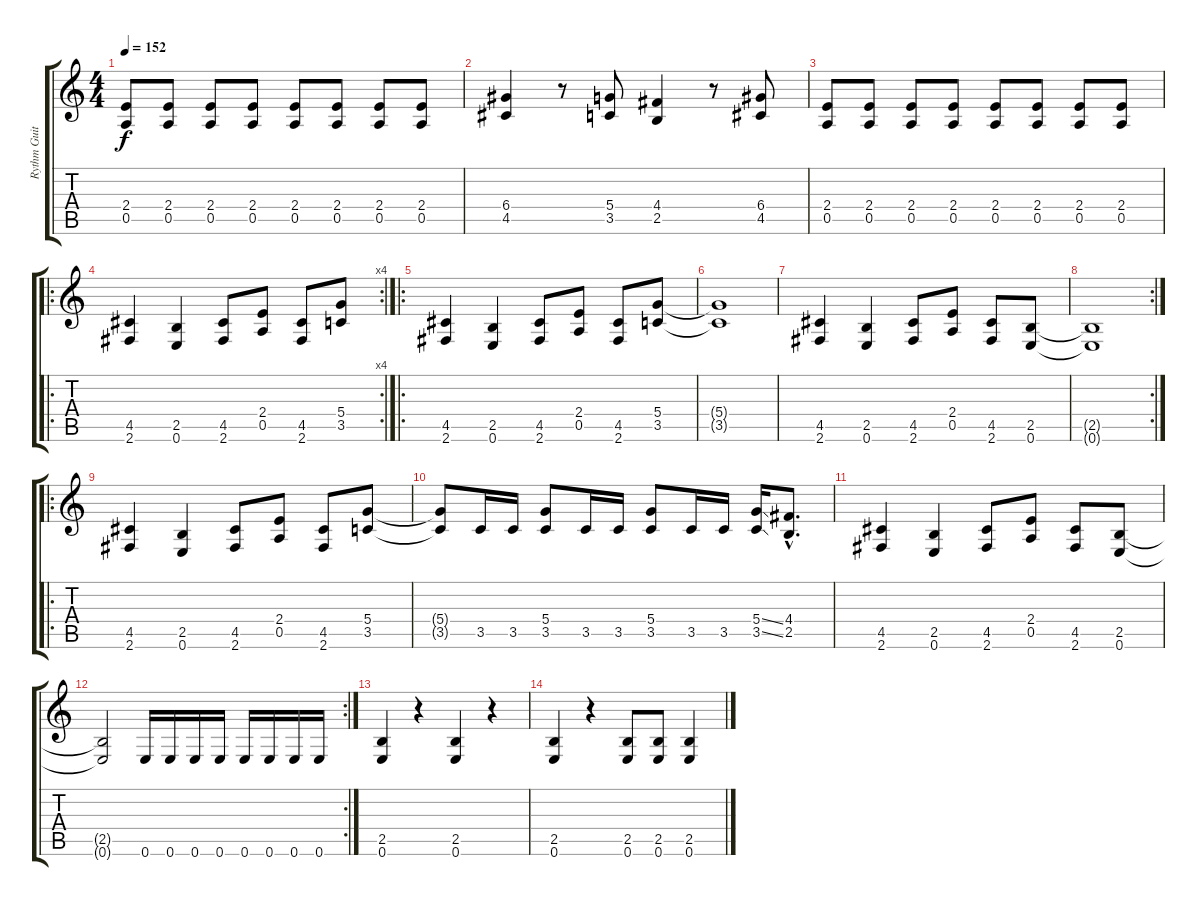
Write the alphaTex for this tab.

\track ("Rythm Guitar" "Rythm Guit") {instrument distortionguitar}
\staff {score tabs}
\tuning (E4 B3 G3 D3 A2 E2) {hide}
\ts (4 4)
\tempo 152
\clef g2
\ks c
(2.4 0.5).8{dy f} (2.4 0.5).8 (2.4 0.5).8 (2.4 0.5).8 (2.4 0.5).8 (2.4 0.5).8 (2.4 0.5).8 (2.4 0.5).8 |
(6.4 4.5).4 r.8 (5.4 3.5).8 (4.4 2.5).4 r.8 (6.4 4.5).8 |
(2.4 0.5).8 (2.4 0.5).8 (2.4 0.5).8 (2.4 0.5).8 (2.4 0.5).8 (2.4 0.5).8 (2.4 0.5).8 (2.4 0.5).8 |
\ro
\rc 4
(4.5 2.6).4 (2.5 0.6).4 (4.5 2.6).8 (2.4 0.5).8 (4.5 2.6).8 (5.4 3.5).8 |
\ro
(4.5 2.6).4 (2.5 0.6).4 (4.5 2.6).8 (2.4 0.5).8 (4.5 2.6).8 (5.4 3.5).8 |
(5.4{t} 3.5{t}).1 |
(4.5 2.6).4 (2.5 0.6).4 (4.5 2.6).8 (2.4 0.5).8 (4.5 2.6).8 (2.5 0.6).8 |
\rc 2
(2.5{t} 0.6{t}).1 |
\ro
(4.5 2.6).4 (2.5 0.6).4 (4.5 2.6).8 (2.4 0.5).8 (4.5 2.6).8 (5.4 3.5).8 |
(5.4{t} 3.5{t}).8 3.5.16 3.5.16 (5.4 3.5).8 3.5.16 3.5.16 (5.4 3.5).8 3.5.16 3.5.16 (5.4{ss} 3.5{ss}).16 (4.4{hac} 2.5{hac}).8{d} |
(4.5 2.6).4 (2.5 0.6).4 (4.5 2.6).8 (2.4 0.5).8 (4.5 2.6).8 (2.5 0.6).8 |
\rc 2
(2.5{t} 0.6{t}).2 0.6.16 0.6.16 0.6.16 0.6.16 0.6.16 0.6.16 0.6.16 0.6.16 |
(2.5 0.6).4 r.4 (2.5 0.6).4 r.4 |
(2.5 0.6).4 r.4 (2.5 0.6).8 (2.5 0.6).8 (2.5 0.6).4
